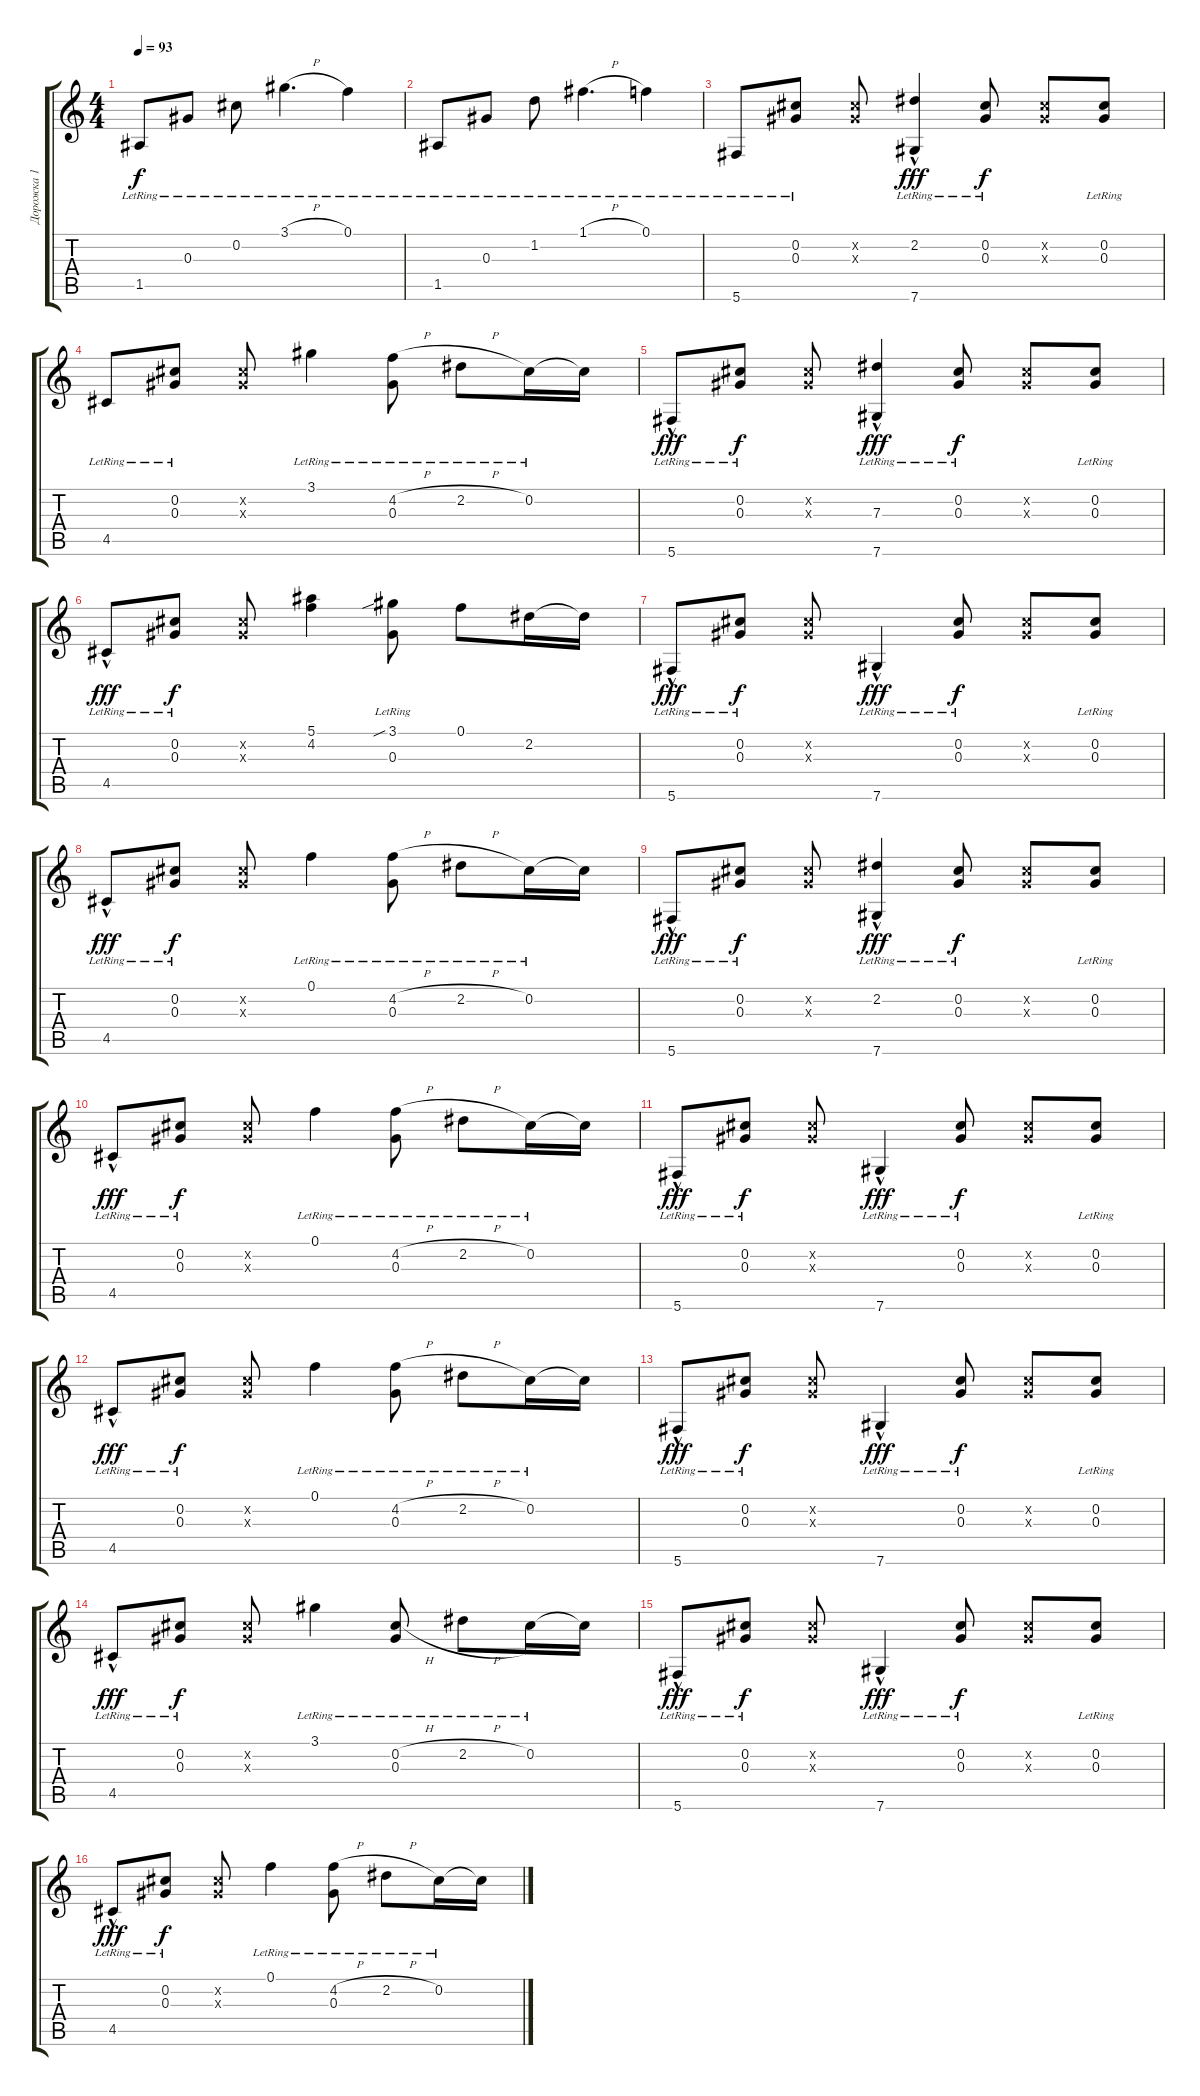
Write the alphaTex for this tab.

\track ("Дорожка 1" "Дорожка 1") {instrument acousticguitarsteel}
\staff {score tabs}
\tuning (F4 Db4 Ab3 D3 A2 Db2) {hide}
\ts (4 4)
\tempo 93
\clef g2
\ks c
1.5{lr}.8{dy f} 0.3{lr}.8 0.2{lr}.8 3.1{h lr}.4{d} 0.1{lr}.4 |
1.5{lr}.8 0.3{lr}.8 1.2{lr}.8 1.1{h lr}.4{d} 0.1{lr}.4 |
5.6{lr}.8 (0.2{lr} 0.3{lr}).8 (0.2{x} 0.3{x}).8 (2.2 7.6{hac lr}).4{dy fff} (0.2{lr} 0.3{lr}).8{dy f} (0.2{x} 0.3{x}).8 (0.2{lr} 0.3{lr}).8 |
4.5{lr}.8 (0.2{lr} 0.3{lr}).8 (0.2{x} 0.3{x}).8 3.1{lr}.4 (4.2{h lr} 0.3{lr}).8 2.2{h lr}.8 0.2{lr}.16 0.2{t}.16 |
5.6{hac lr}.8{dy fff} (0.2{lr} 0.3{lr}).8{dy f} (0.2{x} 0.3{x}).8 (7.3 7.6{hac lr}).4{dy fff} (0.2{lr} 0.3{lr}).8{dy f} (0.2{x} 0.3{x}).8 (0.2{lr} 0.3{lr}).8 |
4.5{hac lr}.8{dy fff} (0.2{lr} 0.3{lr}).8{dy f} (0.2{x} 0.3{x}).8 (5.1 4.2).4 (3.1{sib} 0.3{lr}).8 0.1.8 2.2.16 2.2{t}.16 |
5.6{hac lr}.8{dy fff} (0.2{lr} 0.3{lr}).8{dy f} (0.2{x} 0.3{x}).8 7.6{hac lr}.4{dy fff} (0.2{lr} 0.3{lr}).8{dy f} (0.2{x} 0.3{x}).8 (0.2{lr} 0.3{lr}).8 |
4.5{hac lr}.8{dy fff} (0.2{lr} 0.3{lr}).8{dy f} (0.2{x} 0.3{x}).8 0.1{lr}.4 (4.2{h lr} 0.3{lr}).8 2.2{h lr}.8 0.2{lr}.16 0.2{t}.16 |
5.6{hac lr}.8{dy fff} (0.2{lr} 0.3{lr}).8{dy f} (0.2{x} 0.3{x}).8 (2.2 7.6{hac lr}).4{dy fff} (0.2{lr} 0.3{lr}).8{dy f} (0.2{x} 0.3{x}).8 (0.2{lr} 0.3{lr}).8 |
4.5{hac lr}.8{dy fff} (0.2{lr} 0.3{lr}).8{dy f} (0.2{x} 0.3{x}).8 0.1{lr}.4 (4.2{h lr} 0.3{lr}).8 2.2{h lr}.8 0.2{lr}.16 0.2{t}.16 |
5.6{hac lr}.8{dy fff} (0.2{lr} 0.3{lr}).8{dy f} (0.2{x} 0.3{x}).8 7.6{hac lr}.4{dy fff} (0.2{lr} 0.3{lr}).8{dy f} (0.2{x} 0.3{x}).8 (0.2{lr} 0.3{lr}).8 |
4.5{hac lr}.8{dy fff} (0.2{lr} 0.3{lr}).8{dy f} (0.2{x} 0.3{x}).8 0.1{lr}.4 (4.2{h lr} 0.3{lr}).8 2.2{h lr}.8 0.2{lr}.16 0.2{t}.16 |
5.6{hac lr}.8{dy fff} (0.2{lr} 0.3{lr}).8{dy f} (0.2{x} 0.3{x}).8 7.6{hac lr}.4{dy fff} (0.2{lr} 0.3{lr}).8{dy f} (0.2{x} 0.3{x}).8 (0.2{lr} 0.3{lr}).8 |
4.5{hac lr}.8{dy fff} (0.2{lr} 0.3{lr}).8{dy f} (0.2{x} 0.3{x}).8 3.1{lr}.4 (0.2{h lr} 0.3{lr}).8 2.2{h lr}.8 0.2{lr}.16 0.2{t}.16 |
5.6{hac lr}.8{dy fff} (0.2{lr} 0.3{lr}).8{dy f} (0.2{x} 0.3{x}).8 7.6{hac lr}.4{dy fff} (0.2{lr} 0.3{lr}).8{dy f} (0.2{x} 0.3{x}).8 (0.2{lr} 0.3{lr}).8 |
4.5{hac lr}.8{dy fff} (0.2{lr} 0.3{lr}).8{dy f} (0.2{x} 0.3{x}).8 0.1{lr}.4 (4.2{h lr} 0.3{lr}).8 2.2{h lr}.8 0.2{lr}.16 0.2{t}.16
